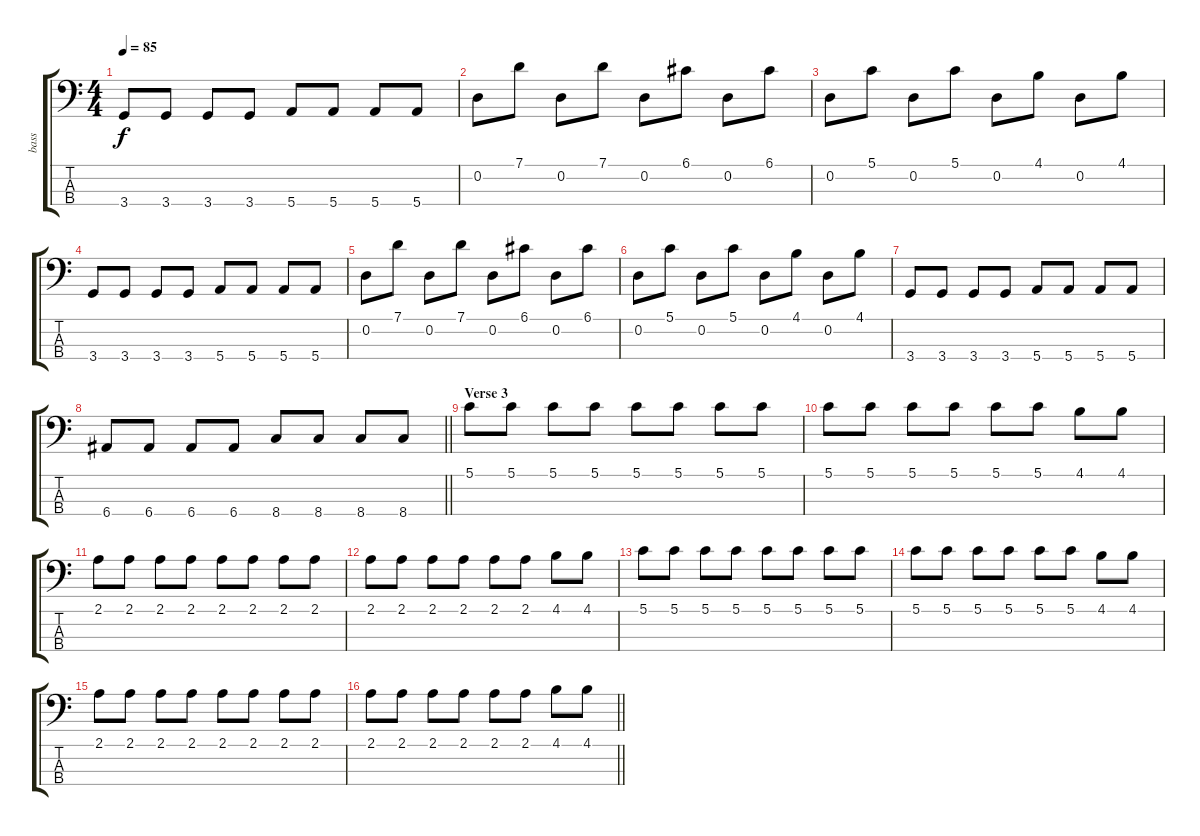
\track ("bass" "bass") {instrument electricbassfinger}
\staff {score tabs}
\tuning (G2 D2 A1 E1) {hide}
\ts (4 4)
\tempo 85
\clef f4
\ks c
3.4.8{dy f} 3.4.8 3.4.8 3.4.8 5.4.8 5.4.8 5.4.8 5.4.8 |
0.2.8 7.1.8 0.2.8 7.1.8 0.2.8 6.1.8 0.2.8 6.1.8 |
0.2.8 5.1.8 0.2.8 5.1.8 0.2.8 4.1.8 0.2.8 4.1.8 |
3.4.8 3.4.8 3.4.8 3.4.8 5.4.8 5.4.8 5.4.8 5.4.8 |
0.2.8 7.1.8 0.2.8 7.1.8 0.2.8 6.1.8 0.2.8 6.1.8 |
0.2.8 5.1.8 0.2.8 5.1.8 0.2.8 4.1.8 0.2.8 4.1.8 |
3.4.8 3.4.8 3.4.8 3.4.8 5.4.8 5.4.8 5.4.8 5.4.8 |
\barLineRight lightlight
6.4.8 6.4.8 6.4.8 6.4.8 8.4.8 8.4.8 8.4.8 8.4.8 |
\section ("" "Verse 3")
5.1.8 5.1.8 5.1.8 5.1.8 5.1.8 5.1.8 5.1.8 5.1.8 |
5.1.8 5.1.8 5.1.8 5.1.8 5.1.8 5.1.8 4.1.8 4.1.8 |
2.1.8 2.1.8 2.1.8 2.1.8 2.1.8 2.1.8 2.1.8 2.1.8 |
2.1.8 2.1.8 2.1.8 2.1.8 2.1.8 2.1.8 4.1.8 4.1.8 |
5.1.8 5.1.8 5.1.8 5.1.8 5.1.8 5.1.8 5.1.8 5.1.8 |
5.1.8 5.1.8 5.1.8 5.1.8 5.1.8 5.1.8 4.1.8 4.1.8 |
2.1.8 2.1.8 2.1.8 2.1.8 2.1.8 2.1.8 2.1.8 2.1.8 |
\barLineRight lightlight
2.1.8 2.1.8 2.1.8 2.1.8 2.1.8 2.1.8 4.1.8 4.1.8
